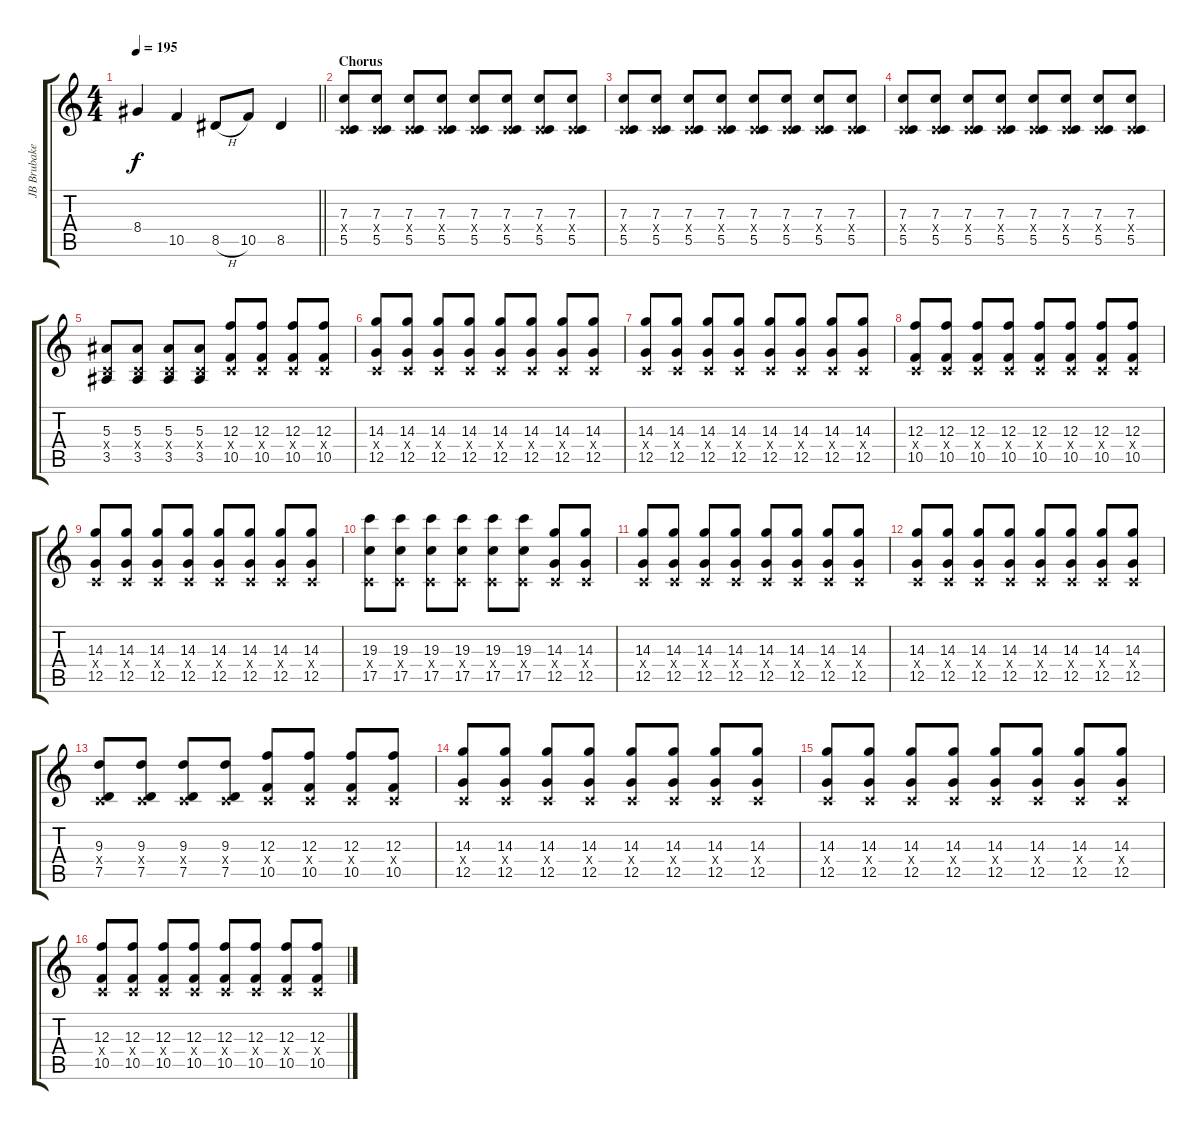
\track ("JB Brubaker (Lead Guitar)" "JB Brubake") {instrument distortionguitar}
\staff {score tabs}
\tuning (D4 A3 F3 C3 G2 C2) {hide}
\ts (4 4)
\tempo 195
\clef g2
\barLineRight lightlight
\ks c
8.4.4{dy f} 10.5.4 8.5{h}.8 10.5.8 8.5.4 |
\section ("" "Chorus")
(7.3 0.4{x} 5.5).8 (7.3 0.4{x} 5.5).8 (7.3 0.4{x} 5.5).8 (7.3 0.4{x} 5.5).8 (7.3 0.4{x} 5.5).8 (7.3 0.4{x} 5.5).8 (7.3 0.4{x} 5.5).8 (7.3 0.4{x} 5.5).8 |
(7.3 0.4{x} 5.5).8 (7.3 0.4{x} 5.5).8 (7.3 0.4{x} 5.5).8 (7.3 0.4{x} 5.5).8 (7.3 0.4{x} 5.5).8 (7.3 0.4{x} 5.5).8 (7.3 0.4{x} 5.5).8 (7.3 0.4{x} 5.5).8 |
(7.3 0.4{x} 5.5).8 (7.3 0.4{x} 5.5).8 (7.3 0.4{x} 5.5).8 (7.3 0.4{x} 5.5).8 (7.3 0.4{x} 5.5).8 (7.3 0.4{x} 5.5).8 (7.3 0.4{x} 5.5).8 (7.3 0.4{x} 5.5).8 |
(5.3 0.4{x} 3.5).8 (5.3 0.4{x} 3.5).8 (5.3 0.4{x} 3.5).8 (5.3 0.4{x} 3.5).8 (12.3 0.4{x} 10.5).8 (12.3 0.4{x} 10.5).8 (12.3 0.4{x} 10.5).8 (12.3 0.4{x} 10.5).8 |
(14.3 0.4{x} 12.5).8 (14.3 0.4{x} 12.5).8 (14.3 0.4{x} 12.5).8 (14.3 0.4{x} 12.5).8 (14.3 0.4{x} 12.5).8 (14.3 0.4{x} 12.5).8 (14.3 0.4{x} 12.5).8 (14.3 0.4{x} 12.5).8 |
(14.3 0.4{x} 12.5).8 (14.3 0.4{x} 12.5).8 (14.3 0.4{x} 12.5).8 (14.3 0.4{x} 12.5).8 (14.3 0.4{x} 12.5).8 (14.3 0.4{x} 12.5).8 (14.3 0.4{x} 12.5).8 (14.3 0.4{x} 12.5).8 |
(12.3 0.4{x} 10.5).8 (12.3 0.4{x} 10.5).8 (12.3 0.4{x} 10.5).8 (12.3 0.4{x} 10.5).8 (12.3 0.4{x} 10.5).8 (12.3 0.4{x} 10.5).8 (12.3 0.4{x} 10.5).8 (12.3 0.4{x} 10.5).8 |
(14.3 0.4{x} 12.5).8 (14.3 0.4{x} 12.5).8 (14.3 0.4{x} 12.5).8 (14.3 0.4{x} 12.5).8 (14.3 0.4{x} 12.5).8 (14.3 0.4{x} 12.5).8 (14.3 0.4{x} 12.5).8 (14.3 0.4{x} 12.5).8 |
(19.3 0.4{x} 17.5).8 (19.3 0.4{x} 17.5).8 (19.3 0.4{x} 17.5).8 (19.3 0.4{x} 17.5).8 (19.3 0.4{x} 17.5).8 (19.3 0.4{x} 17.5).8 (14.3 0.4{x} 12.5).8 (14.3 0.4{x} 12.5).8 |
(14.3 0.4{x} 12.5).8 (14.3 0.4{x} 12.5).8 (14.3 0.4{x} 12.5).8 (14.3 0.4{x} 12.5).8 (14.3 0.4{x} 12.5).8 (14.3 0.4{x} 12.5).8 (14.3 0.4{x} 12.5).8 (14.3 0.4{x} 12.5).8 |
(14.3 0.4{x} 12.5).8 (14.3 0.4{x} 12.5).8 (14.3 0.4{x} 12.5).8 (14.3 0.4{x} 12.5).8 (14.3 0.4{x} 12.5).8 (14.3 0.4{x} 12.5).8 (14.3 0.4{x} 12.5).8 (14.3 0.4{x} 12.5).8 |
(9.3 0.4{x} 7.5).8 (9.3 0.4{x} 7.5).8 (9.3 0.4{x} 7.5).8 (9.3 0.4{x} 7.5).8 (12.3 0.4{x} 10.5).8 (12.3 0.4{x} 10.5).8 (12.3 0.4{x} 10.5).8 (12.3 0.4{x} 10.5).8 |
(14.3 0.4{x} 12.5).8 (14.3 0.4{x} 12.5).8 (14.3 0.4{x} 12.5).8 (14.3 0.4{x} 12.5).8 (14.3 0.4{x} 12.5).8 (14.3 0.4{x} 12.5).8 (14.3 0.4{x} 12.5).8 (14.3 0.4{x} 12.5).8 |
(14.3 0.4{x} 12.5).8 (14.3 0.4{x} 12.5).8 (14.3 0.4{x} 12.5).8 (14.3 0.4{x} 12.5).8 (14.3 0.4{x} 12.5).8 (14.3 0.4{x} 12.5).8 (14.3 0.4{x} 12.5).8 (14.3 0.4{x} 12.5).8 |
(12.3 0.4{x} 10.5).8 (12.3 0.4{x} 10.5).8 (12.3 0.4{x} 10.5).8 (12.3 0.4{x} 10.5).8 (12.3 0.4{x} 10.5).8 (12.3 0.4{x} 10.5).8 (12.3 0.4{x} 10.5).8 (12.3 0.4{x} 10.5).8
